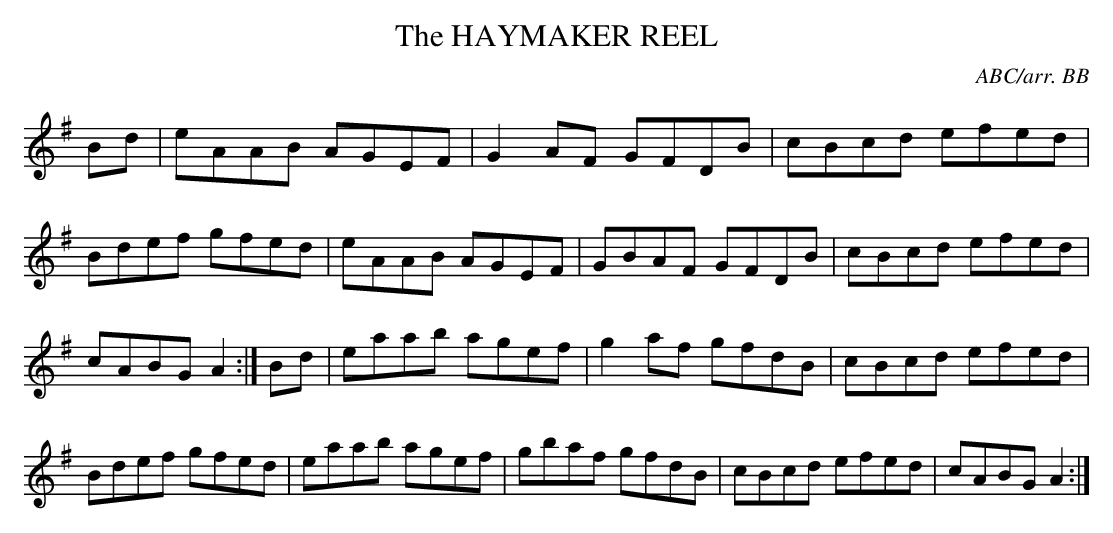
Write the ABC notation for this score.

X:1
T:HAYMAKER REEL, The\
C:ABC/arr. BB\
M:4/4\
L:1/8\
K:Ador\
Bd|eAAB AGEF|G2 AF GFDB|cBcd efed|Bdef gfed|\
eAAB AGEF|GBAF GFDB|cBcd efed|cABG A2:|\
Bd|eaab agef|g2 af gfdB|cBcd efed|Bdef gfed|\
eaab agef|gbaf gfdB|cBcd efed|cABG A2:|\
\
\
